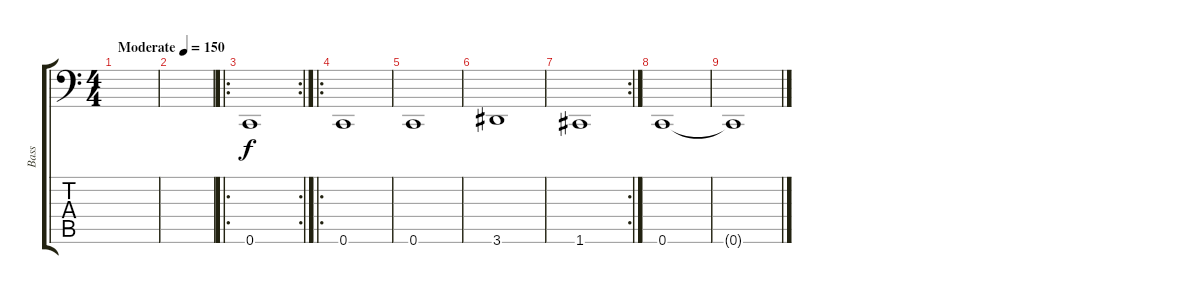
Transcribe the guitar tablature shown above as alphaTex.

\track ("Bass" "Bass") {instrument electricbasspick}
\staff {score tabs}
\tuning (D3 A2 F2 C2 G1 C1) {hide}
\ts (4 4)
\tempo (150 "Moderate")
\clef f4
\ks c
|
|
\ro
\rc 2
0.6.1 |
\ro
0.6.1 |
0.6.1 |
3.6.1 |
\rc 2
1.6.1 |
0.6.1 |
0.6{t}.1
